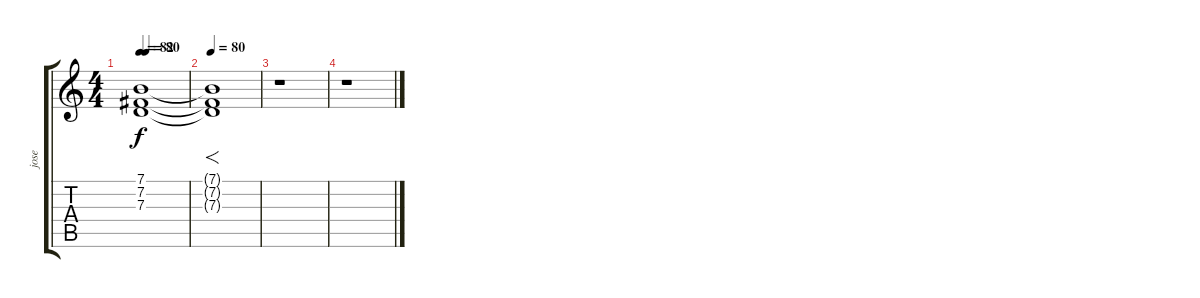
\track ("jose" "jose") {instrument stringensemble1}
\staff {score tabs}
\tuning (E4 B3 G3 D3 A2 E2) {hide}
\ts (4 4)
\tempo 82
\tempo (80 0.125)
\clef g2
\ks c
(7.1{t} 7.2{t} 7.3{t}).1{dy f} |
\tempo 80
(7.1{t} 7.2{t} 7.3{t}).1{f} |
r.1 |
r.1
